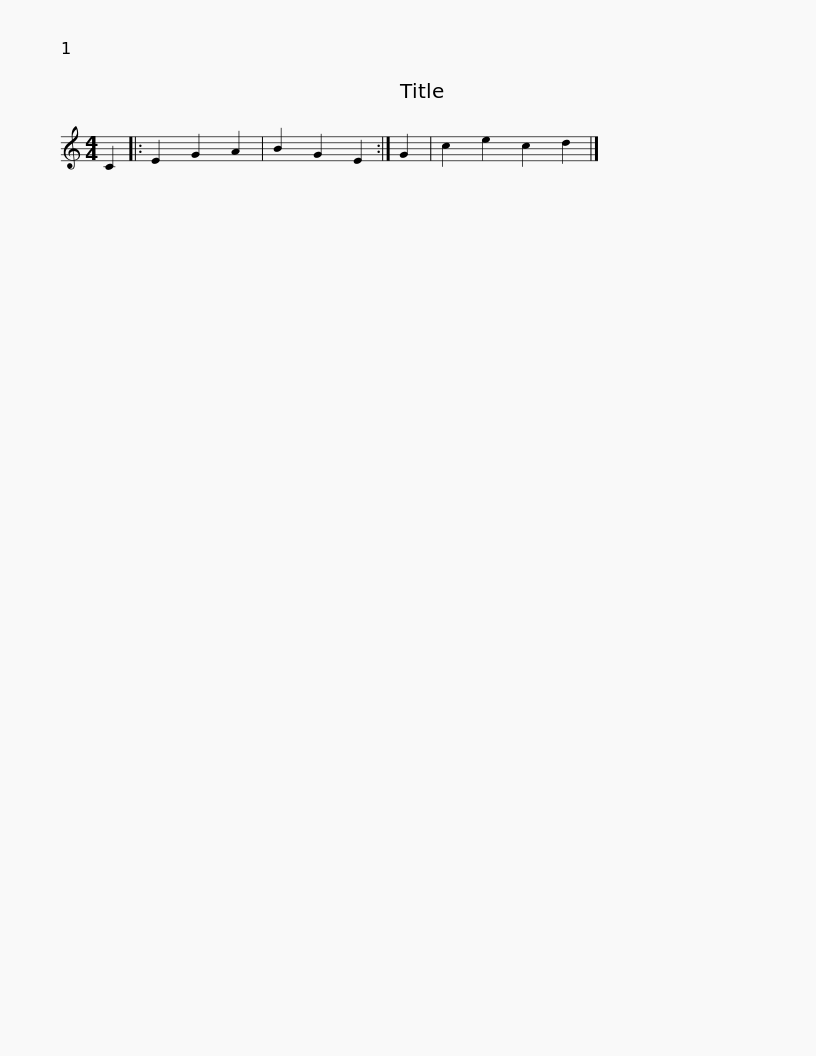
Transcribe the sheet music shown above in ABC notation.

X:1
L:1/8
M:4/4
I:linebreak $
K:C
V:1 treble
V:1
 C2 |: E2 G2 A2 | B2 G2 E2 :| G2 | c2 e2 c2 d2 |] %5
